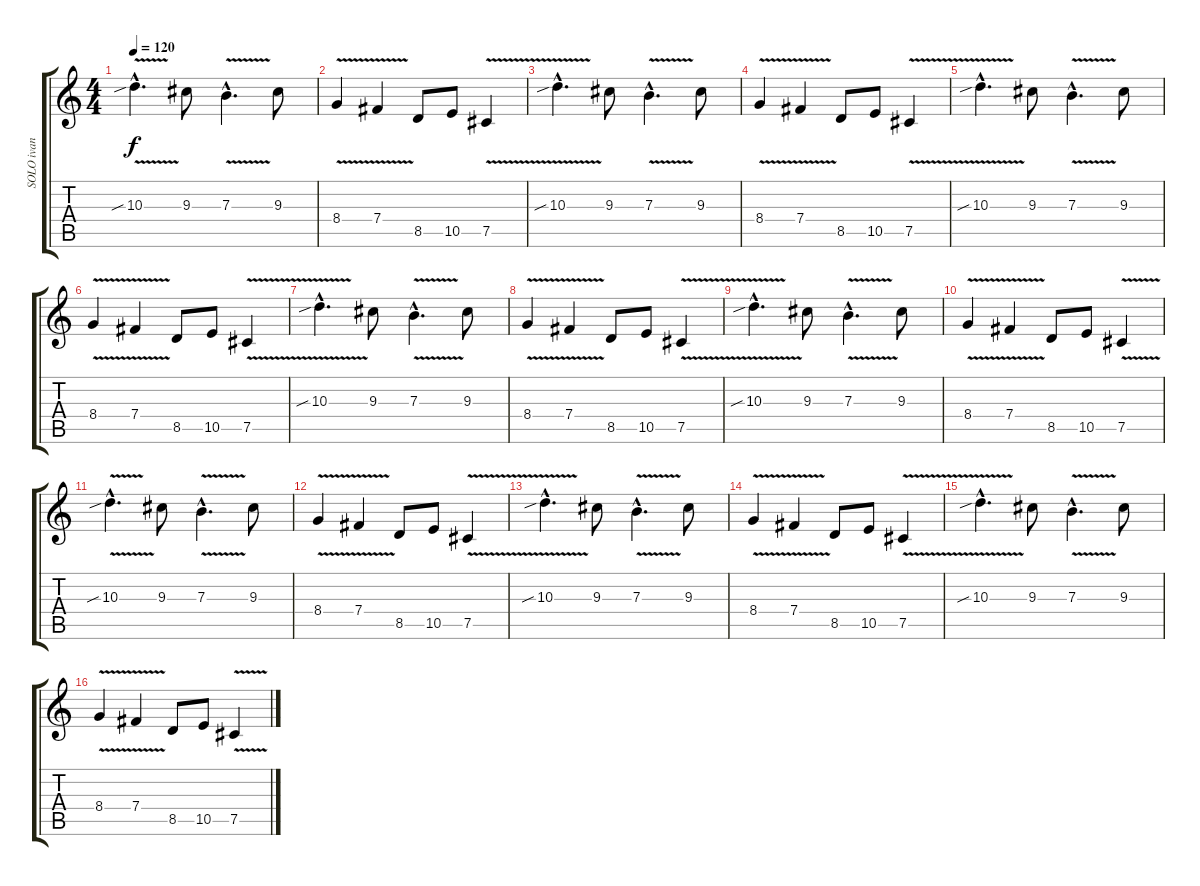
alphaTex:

\track ("SOLO ivan" "SOLO ivan") {instrument overdrivenguitar}
\staff {score tabs}
\tuning (Db4 Ab3 E3 B2 Gb2 B1) {hide}
\ts (4 4)
\tempo 120
\clef g2
\ks c
10.3{v sib hac}.4{d dy f} 9.3.8 7.3{v hac}.4{d} 9.3.8 |
8.4{v}.4 7.4{v}.4 8.5.8 10.5.8 7.5{v}.4 |
10.3{v sib hac}.4{d} 9.3.8 7.3{v hac}.4{d} 9.3.8 |
8.4{v}.4 7.4{v}.4 8.5.8 10.5.8 7.5{v}.4 |
10.3{v sib hac}.4{d} 9.3.8 7.3{v hac}.4{d} 9.3.8 |
8.4{v}.4 7.4{v}.4 8.5.8 10.5.8 7.5{v}.4 |
10.3{v sib hac}.4{d} 9.3.8 7.3{v hac}.4{d} 9.3.8 |
8.4{v}.4 7.4{v}.4 8.5.8 10.5.8 7.5{v}.4 |
10.3{v sib hac}.4{d} 9.3.8 7.3{v hac}.4{d} 9.3.8 |
8.4{v}.4 7.4{v}.4 8.5.8 10.5.8 7.5{v}.4 |
10.3{v sib hac}.4{d} 9.3.8 7.3{v hac}.4{d} 9.3.8 |
8.4{v}.4 7.4{v}.4 8.5.8 10.5.8 7.5{v}.4 |
10.3{v sib hac}.4{d} 9.3.8 7.3{v hac}.4{d} 9.3.8 |
8.4{v}.4 7.4{v}.4 8.5.8 10.5.8 7.5{v}.4 |
10.3{v sib hac}.4{d} 9.3.8 7.3{v hac}.4{d} 9.3.8 |
8.4{v}.4 7.4{v}.4 8.5.8 10.5.8 7.5{v}.4
